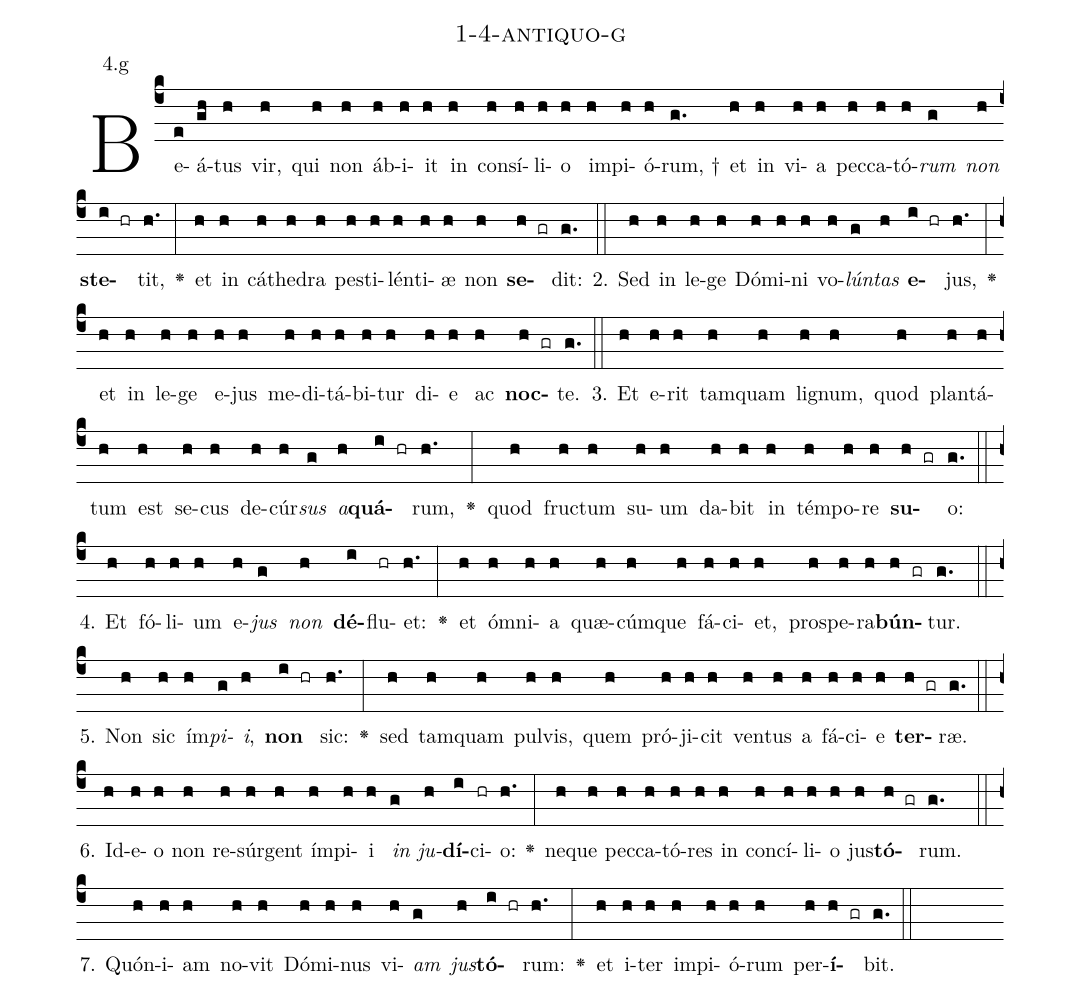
name: 1-4-antiquo-g;
annotation: 4.g;
%%
(c4)Be(e)á(gh)tus(h) vir,(h) qui(h) non(h) áb(h)i(h)it(h) in(h) con(h)sí(h)li(h)o(h) im(h)pi(h)ó(h)rum, †(g.) et(h) in(h) vi(h)a(h) pec(h)ca(h)tó(h)<i>rum</i>(g) <i>non</i>(h) <b>ste</b>(i hr)tit,(h.) <v>\greheightstar</v>(:) et(h) in(h) cá(h)the(h)dra(h) pes(h)ti(h)lén(h)ti(h)æ(h) non(h) <b>se</b>(h gr)dit:(g.) (::)
2. Sed(h) in(h) le(h)ge(h) Dó(h)mi(h)ni(h) vo(h)<i>lún</i>(g)<i>tas</i>(h) <b>e</b>(i hr)jus,(h.) <v>\greheightstar</v>(:) et(h) in(h) le(h)ge(h) e(h)jus(h) me(h)di(h)tá(h)bi(h)tur(h) di(h)e(h) ac(h) <b>noc</b>(h gr)te.(g.) (::)
3. Et(h) e(h)rit(h) tam(h)quam(h) li(h)gnum,(h) quod(h) plan(h)tá(h)tum(h) est(h) se(h)cus(h) de(h)cúr(h)<i>sus</i>(g) <i>a</i>(h)<b>quá</b>(i hr)rum,(h.) <v>\greheightstar</v>(:) quod(h) fruc(h)tum(h) su(h)um(h) da(h)bit(h) in(h) tém(h)po(h)re(h) <b>su</b>(h gr)o:(g.) (::)
4. Et(h) fó(h)li(h)um(h) e(h)<i>jus</i>(g) <i>non</i>(h) <b>dé</b>(i)flu(hr)et:(h.) <v>\greheightstar</v>(:) et(h) óm(h)ni(h)a(h) quæ(h)cúm(h)que(h) fá(h)ci(h)et,(h) pro(h)spe(h)ra(h)<b>bún</b>(h gr)tur.(g.) (::)
5. Non(h) sic(h) ím(h)<i>pi</i>(g)<i>i</i>,(h) <b>non</b>(i hr) sic:(h.) <v>\greheightstar</v>(:) sed(h) tam(h)quam(h) pul(h)vis,(h) quem(h) pró(h)ji(h)cit(h) ven(h)tus(h) a(h) fá(h)ci(h)e(h) <b>ter</b>(h gr)ræ.(g.) (::)
6. Id(h)e(h)o(h) non(h) re(h)súr(h)gent(h) ím(h)pi(h)i(h) <i>in</i>(g) <i>ju</i>(h)<b>dí</b>(i)ci(hr)o:(h.) <v>\greheightstar</v>(:) ne(h)que(h) pec(h)ca(h)tó(h)res(h) in(h) con(h)cí(h)li(h)o(h) jus(h)<b>tó</b>(h gr)rum.(g.) (::)
7. Quón(h)i(h)am(h) no(h)vit(h) Dó(h)mi(h)nus(h) vi(h)<i>am</i>(g) <i>jus</i>(h)<b>tó</b>(i hr)rum:(h.) <v>\greheightstar</v>(:) et(h) i(h)ter(h) im(h)pi(h)ó(h)rum(h) per(h)<b>í</b>(h gr)bit.(g.) (::)
